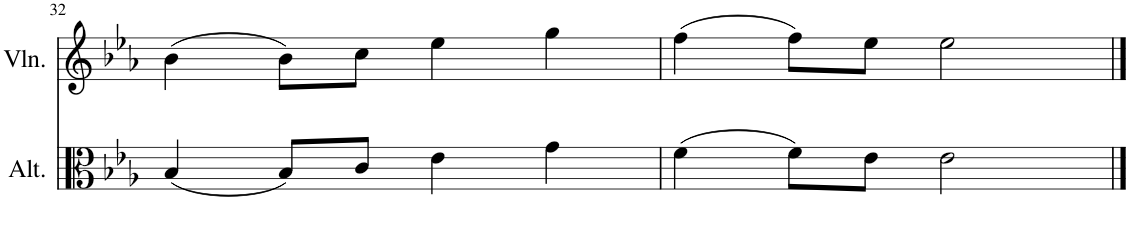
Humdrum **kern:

**kern	**kern
*part2	*part1
*staff2	*staff1
*I"Alto	*I"Violon
*I'Alt.	*I'Vln.
!!LO:PB:g=z
*clefC3	*clefG2
*k[b-e-a-]	*k[b-e-a-]
*M4/4	*M4/4
=32	=32
(4B-/	(4b-\
8B-/L)	8b-\L)
8c/J	8cc\J
4e-\	4ee-\
4g\	4gg\
=33	=33
(4f\	(4ff\
8f\L)	8ff\L)
8e-\J	8ee-\J
2e-\	2ee-\
==	==
*-	*-
